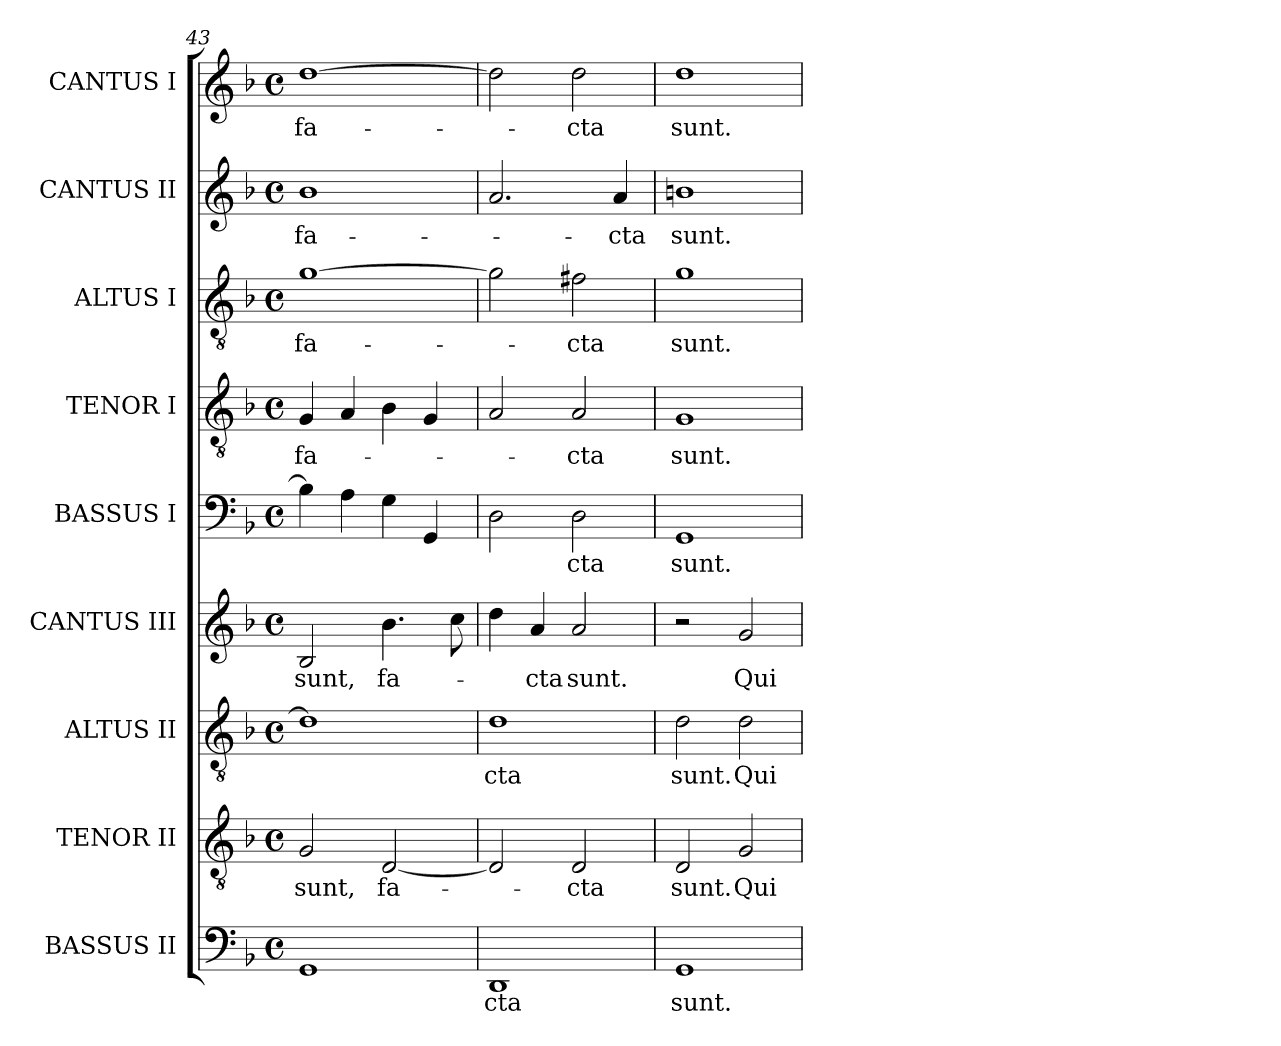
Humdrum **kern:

**kern	**text	**kern	**text	**kern	**text	**kern	**text	**kern	**text	**kern	**text	**kern	**text	**kern	**text	**kern	**text
*part9	*part9	*part8	*part8	*part7	*part7	*part6	*part6	*part5	*part5	*part4	*part4	*part3	*part3	*part2	*part2	*part1	*part1
*staff9	*staff9	*staff8	*staff8	*staff7	*staff7	*staff6	*staff6	*staff5	*staff5	*staff4	*staff4	*staff3	*staff3	*staff2	*staff2	*staff1	*staff1
*I"BASSUS II	*	*I"TENOR II	*	*I"ALTUS II	*	*I"CANTUS III	*	*I"BASSUS I	*	*I"TENOR I	*	*I"ALTUS I	*	*I"CANTUS II	*	*I"CANTUS I	*
*I'B. II	*	*I'T. II	*	*I'A. II	*	*I'C. III	*	*I'B. I	*	*I'T. I	*	*I'A. I	*	*I'C. II	*	*I'C. I	*
*clefF4	*	*clefGv2	*	*clefGv2	*	*clefG2	*	*clefF4	*	*clefGv2	*	*clefGv2	*	*clefG2	*	*clefG2	*
*	*	*ITrd7c12	*	*ITrd7c12	*	*	*	*	*	*ITrd7c12	*	*ITrd7c12	*	*	*	*	*
*k[b-]	*	*k[b-]	*	*k[b-]	*	*k[b-]	*	*k[b-]	*	*k[b-]	*	*k[b-]	*	*k[b-]	*	*k[b-]	*
*F:	*	*F:	*	*F:	*	*F:	*	*F:	*	*F:	*	*F:	*	*F:	*	*F:	*
*M4/4	*	*M4/4	*	*M4/4	*	*M4/4	*	*M4/4	*	*M4/4	*	*M4/4	*	*M4/4	*	*M4/4	*
*met(c)	*	*met(c)	*	*met(c)	*	*met(c)	*	*met(c)	*	*met(c)	*	*met(c)	*	*met(c)	*	*met(c)	*
=43	=43	=43	=43	=43	=43	=43	=43	=43	=43	=43	=43	=43	=43	=43	=43	=43	=43
!	!	!	!LO:LY:b:color=#000000	!	!	!	!	!	!	!	!	!	!	!	!	!	!
!	!	!	!	!	!	!	!LO:LY:b:color=#000000	!	!	!	!	!	!	!	!	!	!
!	!	!	!	!	!	!	!	!	!	!	!LO:LY:b:color=#000000	!	!	!	!	!	!
!	!	!	!	!	!	!	!	!	!	!	!	!	!LO:LY:b:color=#000000	!	!	!	!
!	!	!	!	!	!	!	!	!	!	!	!	!	!	!	!LO:LY:b:color=#000000	!	!
!	!	!	!	!	!	!	!	!	!	!	!	!	!	!	!	!	!LO:LY:b:color=#000000
1GGi	.	2GGi/	sunt,	1Di]	.	2B-i/	sunt,	4B-i\]	.	4GGi/	fa-	[>1Gi	fa-	1b-i	fa-	[>1ddi	fa-
.	.	.	.	.	.	.	.	4Ai\	.	4AAi/	.	.	.	.	.	.	.
!	!	!	!LO:LY:b:color=#000000	!	!	!	!	!	!	!	!	!	!	!	!	!	!
!	!	!	!	!	!	!	!LO:LY:b:color=#000000	!	!	!	!	!	!	!	!	!	!
.	.	[<2DDi/	fa-	.	.	4.b-i\	fa-	4Gi\	.	4BB-i\	.	.	.	.	.	.	.
.	.	.	.	.	.	.	.	4GGi/	.	4GGi/	.	.	.	.	.	.	.
.	.	.	.	.	.	8cci\	.	.	.	.	.	.	.	.	.	.	.
=44	=44	=44	=44	=44	=44	=44	=44	=44	=44	=44	=44	=44	=44	=44	=44	=44	=44
!	!LO:LY:b:color=#000000	!	!	!	!	!	!	!	!	!	!	!	!	!	!	!	!
!	!	!	!	!	!LO:LY:b:color=#000000	!	!	!	!	!	!	!	!	!	!	!	!
1DDi	-cta	2DDi/]	.	1Di	-cta	4ddi\	.	2Di\	.	2AAi/	.	2Gi\]	.	2.ai/	.	2ddi\]	.
!	!	!	!	!	!	!	!LO:LY:b:color=#000000	!	!	!	!	!	!	!	!	!	!
.	.	.	.	.	.	4ai/	-cta	.	.	.	.	.	.	.	.	.	.
!	!	!	!LO:LY:b:color=#000000	!	!	!	!	!	!	!	!	!	!	!	!	!	!
!	!	!	!	!	!	!	!LO:LY:b:color=#000000	!	!	!	!	!	!	!	!	!	!
!	!	!	!	!	!	!	!	!	!LO:LY:b:color=#000000	!	!	!	!	!	!	!	!
!	!	!	!	!	!	!	!	!	!	!	!LO:LY:b:color=#000000	!	!	!	!	!	!
!	!	!	!	!	!	!	!	!	!	!	!	!	!LO:LY:b:color=#000000	!	!	!	!
!	!	!	!	!	!	!	!	!	!	!	!	!	!	!	!	!	!LO:LY:b:color=#000000
.	.	2DDi/	-cta	.	.	2ai/	sunt.	2Di\	-cta	2AAi/	-cta	2F#Xi\	-cta	.	.	2ddi\	-cta
!	!	!	!	!	!	!	!	!	!	!	!	!	!	!	!LO:LY:b:color=#000000	!	!
.	.	.	.	.	.	.	.	.	.	.	.	.	.	4ai/	-cta	.	.
=45	=45	=45	=45	=45	=45	=45	=45	=45	=45	=45	=45	=45	=45	=45	=45	=45	=45
!	!LO:LY:b:color=#000000	!	!	!	!	!	!	!	!	!	!	!	!	!	!	!	!
!	!	!	!LO:LY:b:color=#000000	!	!	!	!	!	!	!	!	!	!	!	!	!	!
!	!	!	!	!	!LO:LY:b:color=#000000	!	!	!	!	!	!	!	!	!	!	!	!
!	!	!	!	!	!	!	!	!	!LO:LY:b:color=#000000	!	!	!	!	!	!	!	!
!	!	!	!	!	!	!	!	!	!	!	!LO:LY:b:color=#000000	!	!	!	!	!	!
!	!	!	!	!	!	!	!	!	!	!	!	!	!LO:LY:b:color=#000000	!	!	!	!
!	!	!	!	!	!	!	!	!	!	!	!	!	!	!	!LO:LY:b:color=#000000	!	!
!	!	!	!	!	!	!	!	!	!	!	!	!	!	!	!	!	!LO:LY:b:color=#000000
1GGi	sunt.	2DDi/	sunt.	2Di\	sunt.	2r	.	1GGi	sunt.	1GGi	sunt.	1Gi	sunt.	1bni	sunt.	1ddi	sunt.
!	!	!	!LO:LY:b:color=#000000	!	!	!	!	!	!	!	!	!	!	!	!	!	!
!	!	!	!	!	!LO:LY:b:color=#000000	!	!	!	!	!	!	!	!	!	!	!	!
!	!	!	!	!	!	!	!LO:LY:b:color=#000000	!	!	!	!	!	!	!	!	!	!
.	.	2GGi/	Qui	2Di\	Qui	2gi/	Qui	.	.	.	.	.	.	.	.	.	.
=	=	=	=	=	=	=	=	=	=	=	=	=	=	=	=	=	=
*-	*-	*-	*-	*-	*-	*-	*-	*-	*-	*-	*-	*-	*-	*-	*-	*-	*-
